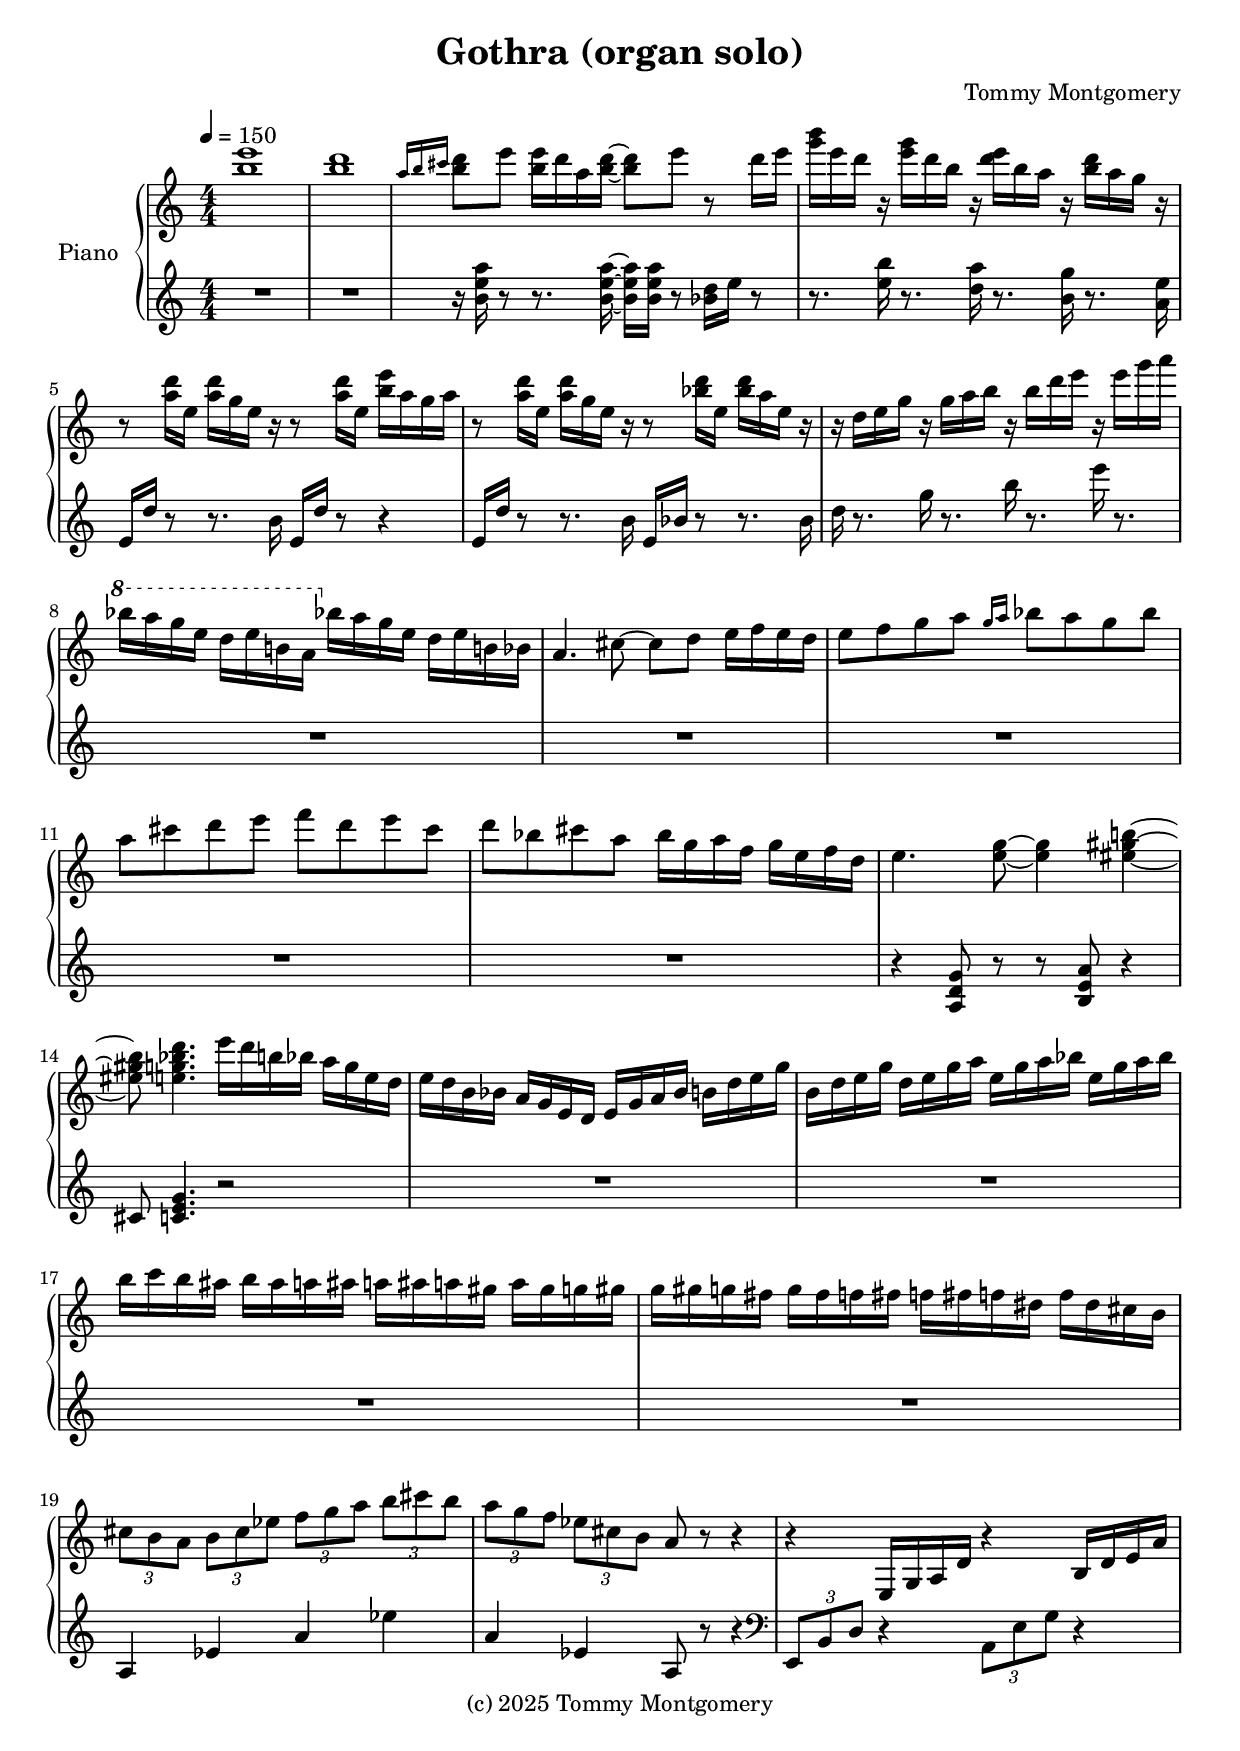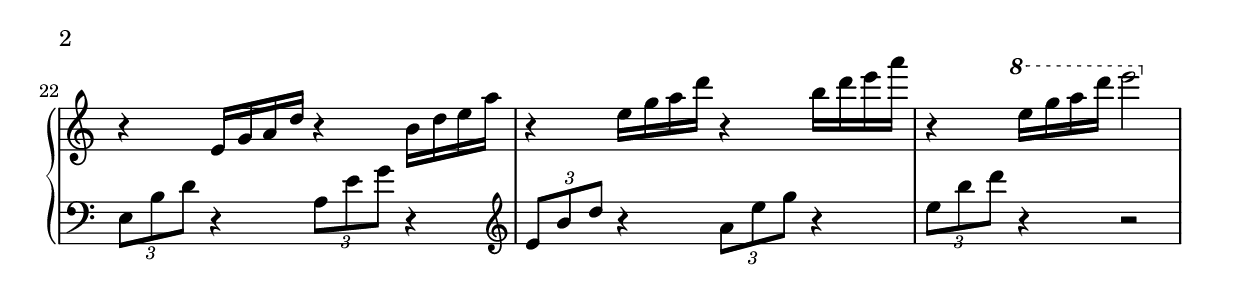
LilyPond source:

\version "2.24.0"
\language "english"

\header {
  title = "Gothra (organ solo)"
  composer = "Tommy Montgomery"
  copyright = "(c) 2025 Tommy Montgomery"
}

global = {
  \key e \phrygian
  \time 4/4
  \set Staff.printKeyCancellation = ##f
  \numericTimeSignature
  % \compressFullBarRests
  \omit Voice.StringNumber
  %\override TupletBracket #'bracket-visibility = #'if-no-beam
  \override MultiMeasureRest.expand-limit = #3
}

\parallelMusic #'(right left) {
  \tempo 4 = 150

  \global <b'' e>1 |
  \global \clef treble R1 |

  <b d>1 |
  R1 |

  \grace { a16 b cs } <b d>8 e <b e>16 d a <b d> ~ q8 e8 r8 d16 e |
  r16 <b'' e a> r8 r8. <b e a>16 ~ q q r8 <bf d>16 e r8 |

  <g b>16 e d r <e g> d b r <d e> b a r <b d> a g r |
  r8. <e b'>16 r8. <d a'>16 r8. <b g'>16 r8. <a e'>16 |

  r8 <a d>16 e <a d> g e r r8 <a d>16 e <b' e> a g a |
  e16 d' r8 r8. b16 e, d' r8 r4 |

  r8 <a d>16 e <a d> g e r r8 <bf' d>16 e, <bf' d> a e16 r |
  e,16 d' r8 r8. b16 e, bf' r8 r8. bf16 |

  r16 d e g r g a b r b d e r e g a |
  d16 r8. g16 r8. b16 r8. e16 r8. |

  \ottava 1 bf16 a g e d e b! a \ottava 0 bf a g e d e b! bf |
  R1 |

  a4. cs8 ~ cs d e16 f e d |
  R1 |

  e8 f g a \grace { g16 a } bf8 a g bf |
  R1 |

  a8 cs d e f d e cs |
  R1 |

  d8 bf cs a bf16 g a f g e f d |
  R1 |

  e4. <e g>8 ~ q4 <es gs b!> ~ |
  r4 <a,,, d g>8 r r <b e a> r4 |

  q8 <e g! bf d>4. e'16 d b bf a g e d |
  cs8 <c e g>4. r2 |


  e16 d b bf a g e d e g a bf b d e g |
  R1 |

  b,16 d e g d e g a e g a bf e, g a bf |
  R1 |

  b16 c b as b as a as a as a gs a gs g gs |
  R1 |

  g16 gs g fs g fs f fs f fs f ds f ds cs b |
  R1 |

  \tuplet 3/2 4 { cs8 b a b cs ef f g a b cs b } |
  a4 ef' a ef' |

  \tuplet 3/2 4 { a8 g f ef cs b } a8 r8 r4 |
  a,4 ef a,8 r r4 |

%{
  r8. e,,16 g a d r4 b16 d e a |
  \clef bass e,16 b' d r16 r8. a16 e' g  |

  r4 e16 g a d r4 b16 d e a |
  \tuplet 3/2 { e8 b' d } r4 \tuplet 3/2 { a8 e' g } r4 |

  r4 e16 g a d r4 b16 d e a |
  \clef treble \tuplet 3/2 { e8 b' d } r4 \tuplet 3/2 { a8 e' g } r4 |

  r4 \ottava 1 e16 g a d e2 \ottava 0 |
  \clef treble \tuplet 3/2 { e8 b' d } r4 r2 |
%}

  r4 e,16 g a d r4 b16 d e a |
  \clef bass \tuplet 3/2 { e,8 b' d } r4 \tuplet 3/2 { a8 e' g } r4 |

  r4 e16 g a d r4 b16 d e a |
  \tuplet 3/2 { e8 b' d } r4 \tuplet 3/2 { a8 e' g } r4 |

  r4 e16 g a d r4 b16 d e a |
  \clef treble \tuplet 3/2 { e8 b' d } r4 \tuplet 3/2 { a8 e' g } r4 |

  r4 \ottava 1 e16 g a d e2 \ottava 0 |
  \clef treble \tuplet 3/2 { e8 b' d } r4 r2 |




}


pianoStaff = \new PianoStaff \with {
  instrumentName = "Piano"
} <<
  \new Staff = "right" \with {
    \consists "Span_arpeggio_engraver"
    midiInstrument = "rock organ"
  } { \set Staff.connectArpeggios = ##t \relative c' \right }
  \new Staff = "left" \with {
    \consists "Span_arpeggio_engraver"
    midiInstrument = "rock organ"
  } { \set Staff.connectArpeggios = ##t \clef bass \relative c \left }
>>

\score {
  <<
    \pianoStaff
  >>
  \layout {
    \context {
      \Staff \RemoveEmptyStaves
      \override Glissando.minimum-length = #4
      \override Glissando.springs-and-rods = #ly:spanner::set-spacing-rods
      \override Glissando.thickness = #2
      \override VerticalAxisGroup.remove-first = ##t
    }
  }
}

\score {
  \unfoldRepeats {
    <<
      \pianoStaff
    >>
  }
  \midi {}
}
